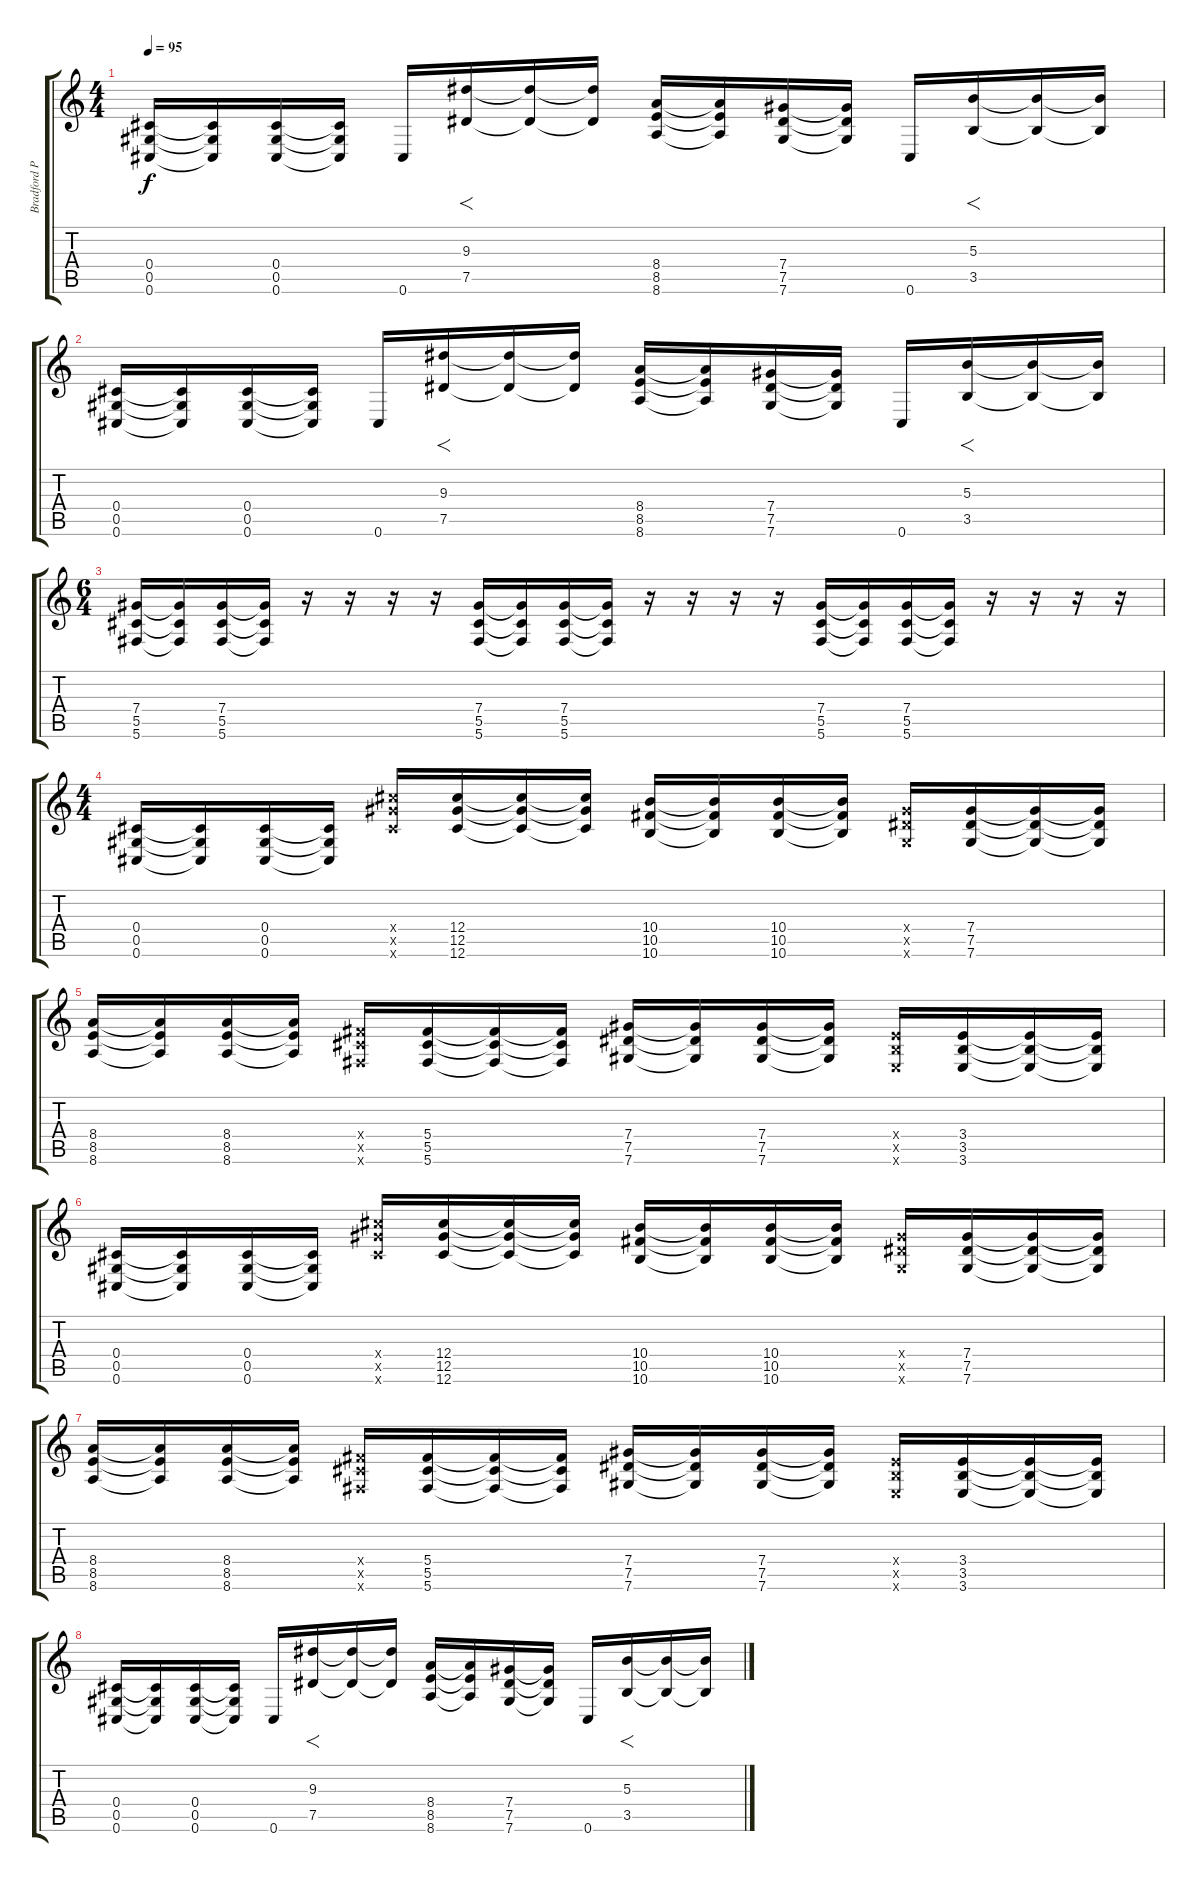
\track ("Bradford Philip Delson" "Bradford P") {instrument distortionguitar}
\staff {score tabs}
\tuning (Eb4 Bb3 Gb3 Db3 Ab2 Db2) {hide}
\ts (4 4)
\tempo 95
\clef g2
\ks c
(0.4 0.5 0.6).16{dy f volume 10} (0.4{t} 0.5{t} 0.6{t}).16 (0.4 0.5 0.6).16 (0.4{t} 0.5{t} 0.6{t}).16 0.6.16 (9.3 7.5).16{f} (9.3{t} 7.5{t}).16 (9.3{t} 7.5{t}).16 (8.4 8.5 8.6).16 (8.4{t} 8.5{t} 8.6{t}).16 (7.4 7.5 7.6).16 (7.4{t} 7.5{t} 7.6{t}).16 0.6.16 (5.3 3.5).16{f} (5.3{t} 3.5{t}).16 (5.3{t} 3.5{t}).16 |
(0.4 0.5 0.6).16{volume 10} (0.4{t} 0.5{t} 0.6{t}).16 (0.4 0.5 0.6).16 (0.4{t} 0.5{t} 0.6{t}).16 0.6.16 (9.3 7.5).16{f} (9.3{t} 7.5{t}).16 (9.3{t} 7.5{t}).16 (8.4 8.5 8.6).16 (8.4{t} 8.5{t} 8.6{t}).16 (7.4 7.5 7.6).16 (7.4{t} 7.5{t} 7.6{t}).16 0.6.16 (5.3 3.5).16{f} (5.3{t} 3.5{t}).16 (5.3{t} 3.5{t}).16 |
\ts (6 4)
(7.4 5.5 5.6).16 (7.4{t} 5.5{t} 5.6{t}).16 (7.4 5.5 5.6).16 (7.4{t} 5.5{t} 5.6{t}).16 r.16 r.16 r.16 r.16 (7.4 5.5 5.6).16 (7.4{t} 5.5{t} 5.6{t}).16 (7.4 5.5 5.6).16 (7.4{t} 5.5{t} 5.6{t}).16 r.16 r.16 r.16 r.16 (7.4 5.5 5.6).16 (7.4{t} 5.5{t} 5.6{t}).16 (7.4 5.5 5.6).16 (7.4{t} 5.5{t} 5.6{t}).16 r.16 r.16 r.16 r.16 |
\ts (4 4)
(0.4 0.5 0.6).16 (0.4{t} 0.5{t} 0.6{t}).16 (0.4 0.5 0.6).16 (0.4{t} 0.5{t} 0.6{t}).16 (12.4{x} 12.5{x} 12.6{x}).16 (12.4 12.5 12.6).16 (12.4{t} 12.5{t} 12.6{t}).16 (12.4{t} 12.5{t} 12.6{t}).16 (10.4 10.5 10.6).16 (10.4{t} 10.5{t} 10.6{t}).16 (10.4 10.5 10.6).16 (10.4{t} 10.5{t} 10.6{t}).16 (7.4{x} 7.5{x} 7.6{x}).16 (7.4 7.5 7.6).16 (7.4{t} 7.5{t} 7.6{t}).16 (7.4{t} 7.5{t} 7.6{t}).16 |
(8.4 8.5 8.6).16 (8.4{t} 8.5{t} 8.6{t}).16 (8.4 8.5 8.6).16 (8.4{t} 8.5{t} 8.6{t}).16 (5.4{x} 5.5{x} 5.6{x}).16 (5.4 5.5 5.6).16 (5.4{t} 5.5{t} 5.6{t}).16 (5.4{t} 5.5{t} 5.6{t}).16 (7.4 7.5 7.6).16 (7.4{t} 7.5{t} 7.6{t}).16 (7.4 7.5 7.6).16 (7.4{t} 7.5{t} 7.6{t}).16 (3.4{x} 3.5{x} 3.6{x}).16 (3.4 3.5 3.6).16 (3.4{t} 3.5{t} 3.6{t}).16 (3.4{t} 3.5{t} 3.6{t}).16 |
(0.4 0.5 0.6).16 (0.4{t} 0.5{t} 0.6{t}).16 (0.4 0.5 0.6).16 (0.4{t} 0.5{t} 0.6{t}).16 (12.4{x} 12.5{x} 12.6{x}).16 (12.4 12.5 12.6).16 (12.4{t} 12.5{t} 12.6{t}).16 (12.4{t} 12.5{t} 12.6{t}).16 (10.4 10.5 10.6).16 (10.4{t} 10.5{t} 10.6{t}).16 (10.4 10.5 10.6).16 (10.4{t} 10.5{t} 10.6{t}).16 (7.4{x} 7.5{x} 7.6{x}).16 (7.4 7.5 7.6).16 (7.4{t} 7.5{t} 7.6{t}).16 (7.4{t} 7.5{t} 7.6{t}).16 |
(8.4 8.5 8.6).16 (8.4{t} 8.5{t} 8.6{t}).16 (8.4 8.5 8.6).16 (8.4{t} 8.5{t} 8.6{t}).16 (5.4{x} 5.5{x} 5.6{x}).16 (5.4 5.5 5.6).16 (5.4{t} 5.5{t} 5.6{t}).16 (5.4{t} 5.5{t} 5.6{t}).16 (7.4 7.5 7.6).16 (7.4{t} 7.5{t} 7.6{t}).16 (7.4 7.5 7.6).16 (7.4{t} 7.5{t} 7.6{t}).16 (3.4{x} 3.5{x} 3.6{x}).16 (3.4 3.5 3.6).16 (3.4{t} 3.5{t} 3.6{t}).16 (3.4{t} 3.5{t} 3.6{t}).16 |
(0.4 0.5 0.6).16{volume 10} (0.4{t} 0.5{t} 0.6{t}).16 (0.4 0.5 0.6).16 (0.4{t} 0.5{t} 0.6{t}).16 0.6.16 (9.3 7.5).16{f} (9.3{t} 7.5{t}).16 (9.3{t} 7.5{t}).16 (8.4 8.5 8.6).16 (8.4{t} 8.5{t} 8.6{t}).16 (7.4 7.5 7.6).16 (7.4{t} 7.5{t} 7.6{t}).16 0.6.16 (5.3 3.5).16{f} (5.3{t} 3.5{t}).16 (5.3{t} 3.5{t}).16
